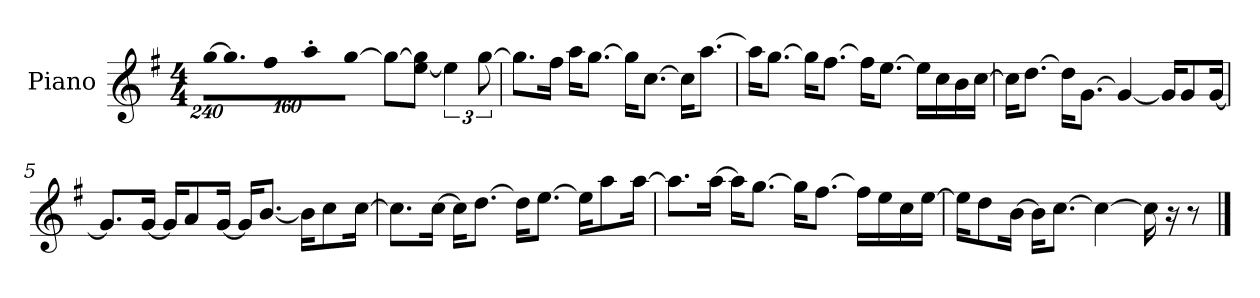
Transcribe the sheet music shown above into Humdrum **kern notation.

**kern
*part1
*staff1
*I"Piano
*I'P-no
*clefG2
*k[f#]
*M4/4
*MM90
*Xbrackettup
=1
!LO:N:vis=16
[1920%137gg\KL
!LO:N:vis=8.
640%137gg\]
!LO:N:vis=16
1920%137ff#\L
!LO:N:vis=16
1920%137aa'\
!LO:N:vis=16
[1920%137gg\JJ
8gg\L_
[8ee\ 8gg\]J
*brackettup
6ee\]
[12gg\
=2
8.gg\L]
16ff#\Jk
16aa\KL
[8.gg\J
16gg\KL]
[8.cc\J
16cc\KL]
[8.aa\J
=3
16aa\KL]
[8.gg\J
16gg\KL]
[8.ff#\J
16ff#\KL]
[8.ee\J
16ee\LL]
16cc\
16b\
[16cc\JJ
!!LO:LB:g=z
=4
16cc\KL]
[8.dd\J
16dd\KL]
[8.g\J
4g/_
16g/KL]
8g/
[16g/Jk
=5
8.g/L]
[16g/Jk
16g/KL]
8a/
[16g/Jk
16g/KL]
[8.b/J
16b\KL]
8cc\
[16cc\Jk
=6
8.cc\L]
[16cc\Jk
16cc\KL]
[8.dd\J
16dd\KL]
[8.ee\J
16ee\KL]
8aa\
[16aa\Jk
=7
8.aa\L]
[16aa\Jk
16aa\KL]
[8.gg\J
16gg\KL]
[8.ff#\J
16ff#\LL]
16ee\
16cc\
[16ee\JJ
!!LO:LB:g=z
=8
16ee\KL]
8dd\
[16b\Jk
16b\KL]
[8.cc\J
4cc\_
16cc\]
16r
8r
==
*-
